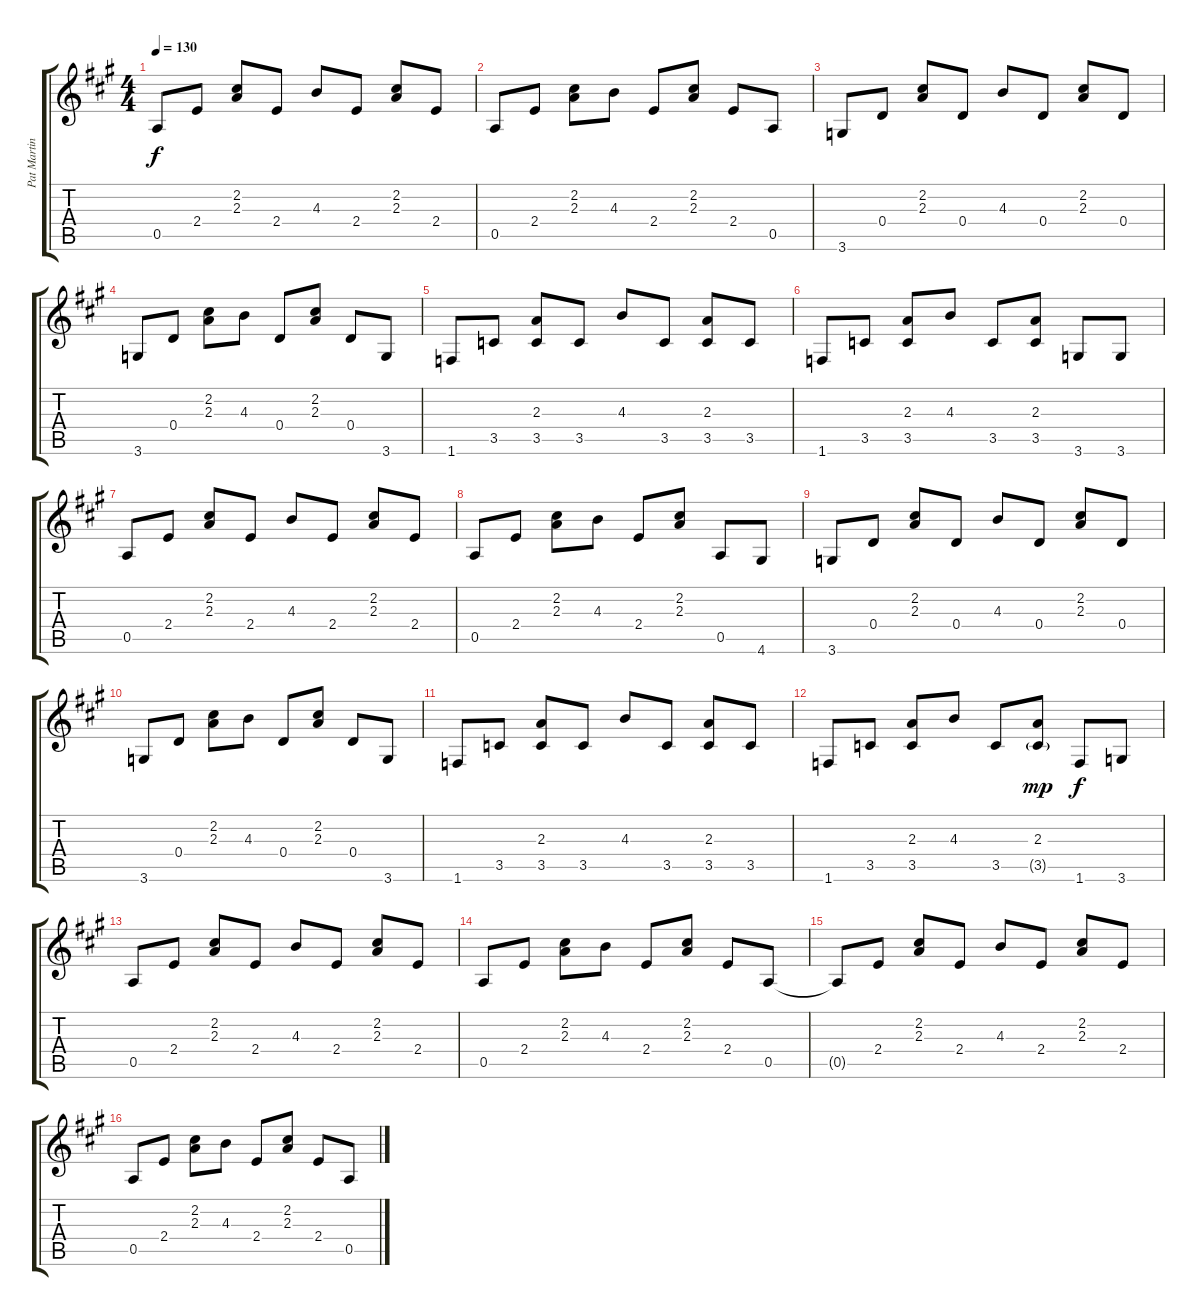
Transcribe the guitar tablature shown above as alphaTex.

\track ("Pat Martino" "Pat Martin") {instrument electricguitarjazz}
\staff {score tabs}
\tuning (E4 B3 G3 D3 A2 E2) {hide}
\ts (4 4)
\tempo 130
\clef g2
\ks a
0.5.8{dy f} 2.4.8 (2.2 2.3).8 2.4.8 4.3.8 2.4.8 (2.2 2.3).8 2.4.8 |
0.5.8 2.4.8 (2.2 2.3).8 4.3.8 2.4.8 (2.2 2.3).8 2.4.8 0.5.8 |
3.6.8 0.4.8 (2.2 2.3).8 0.4.8 4.3.8 0.4.8 (2.2 2.3).8 0.4.8 |
3.6.8 0.4.8 (2.2 2.3).8 4.3.8 0.4.8 (2.2 2.3).8 0.4.8 3.6.8 |
1.6.8 3.5.8 (2.3 3.5).8 3.5.8 4.3.8 3.5.8 (2.3 3.5).8 3.5.8 |
1.6.8 3.5.8 (2.3 3.5).8 4.3.8 3.5.8 (2.3 3.5).8 3.6.8 3.6.8 |
0.5.8 2.4.8 (2.2 2.3).8 2.4.8 4.3.8 2.4.8 (2.2 2.3).8 2.4.8 |
0.5.8 2.4.8 (2.2 2.3).8 4.3.8 2.4.8 (2.2 2.3).8 0.5.8 4.6.8 |
3.6.8 0.4.8 (2.2 2.3).8 0.4.8 4.3.8 0.4.8 (2.2 2.3).8 0.4.8 |
3.6.8 0.4.8 (2.2 2.3).8 4.3.8 0.4.8 (2.2 2.3).8 0.4.8 3.6.8 |
1.6.8 3.5.8 (2.3 3.5).8 3.5.8 4.3.8 3.5.8 (2.3 3.5).8 3.5.8 |
1.6.8 3.5.8 (2.3 3.5).8 4.3.8 3.5.8 (2.3 3.5{g}).8{dy mp} 1.6.8{dy f} 3.6.8 |
0.5.8 2.4.8 (2.2 2.3).8 2.4.8 4.3.8 2.4.8 (2.2 2.3).8 2.4.8 |
0.5.8 2.4.8 (2.2 2.3).8 4.3.8 2.4.8 (2.2 2.3).8 2.4.8 0.5.8 |
0.5{t}.8 2.4.8 (2.2 2.3).8 2.4.8 4.3.8 2.4.8 (2.2 2.3).8 2.4.8 |
0.5.8 2.4.8 (2.2 2.3).8 4.3.8 2.4.8 (2.2 2.3).8 2.4.8 0.5.8
